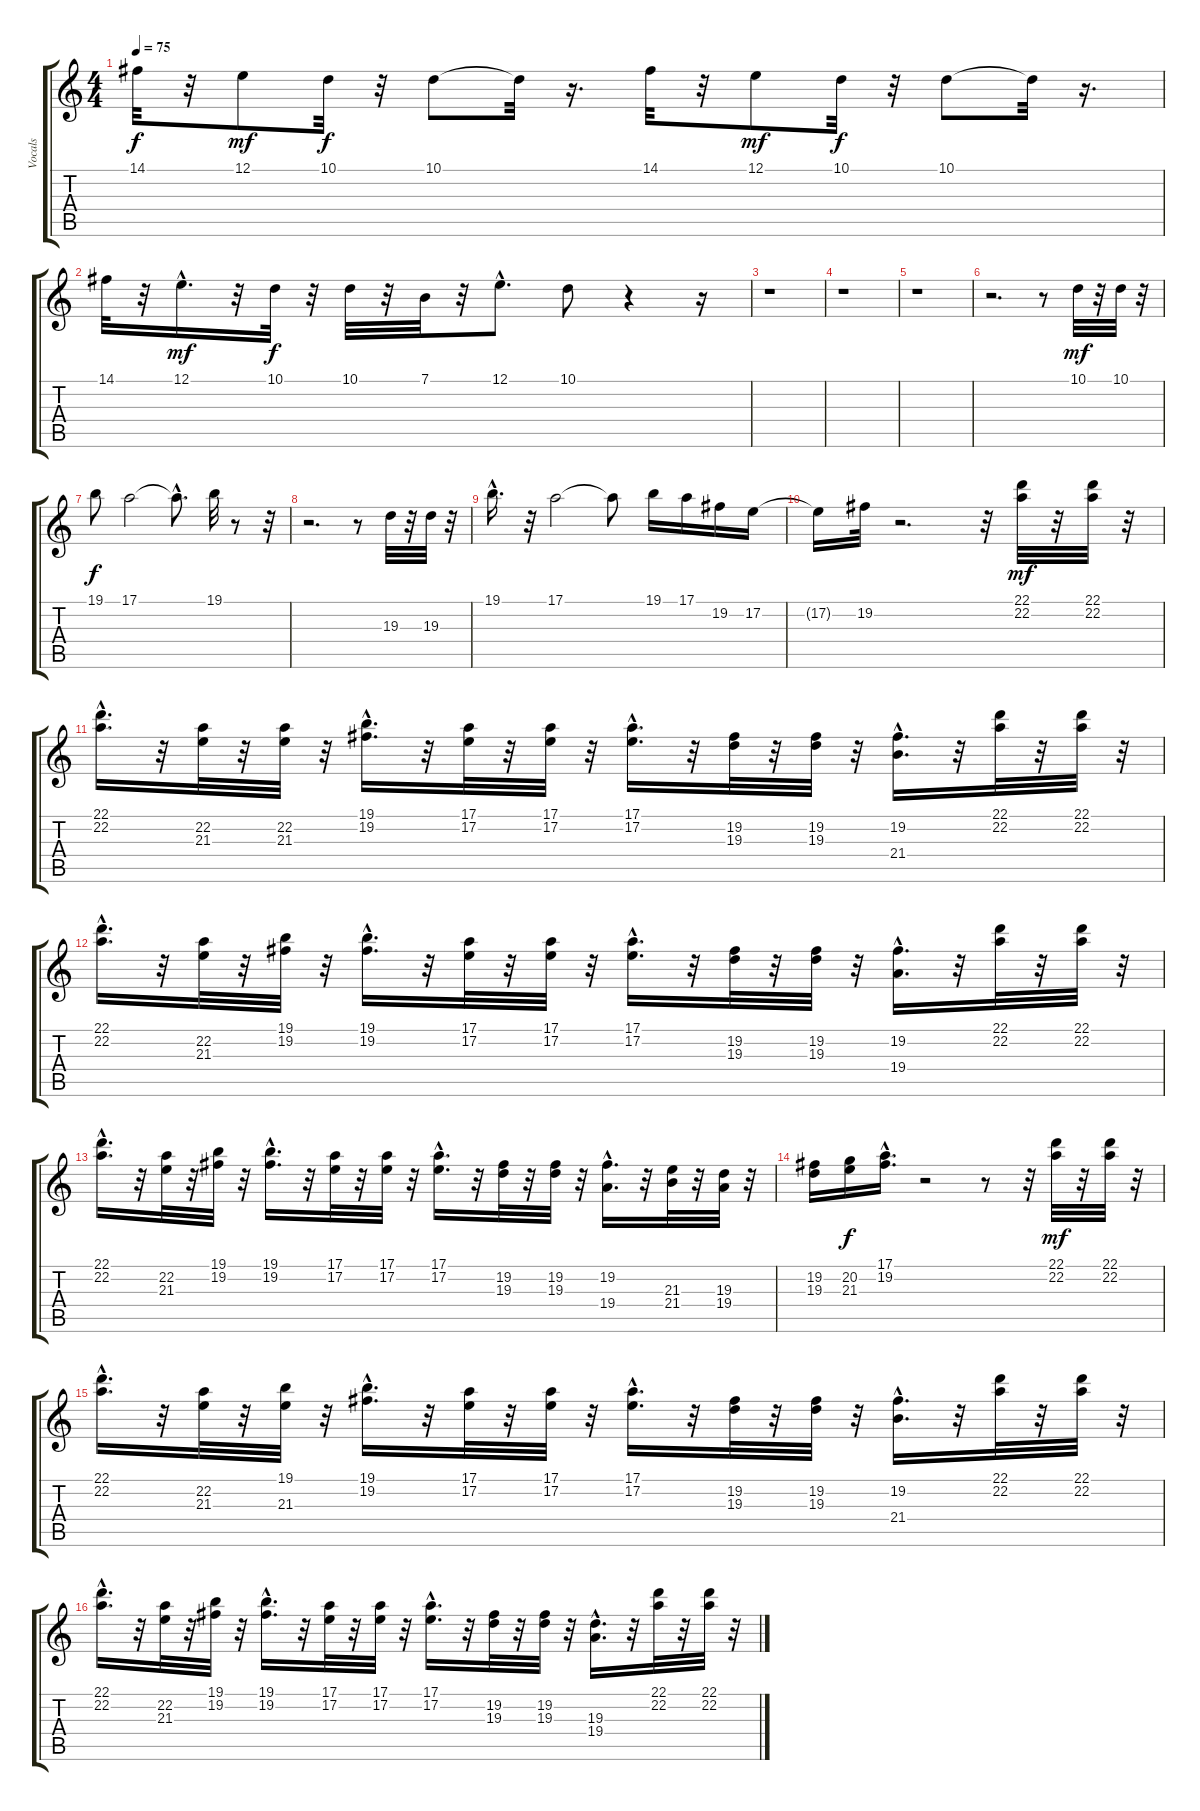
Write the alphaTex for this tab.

\track ("Vocals" "Vocals") {instrument lead3calliope}
\staff {score tabs}
\tuning (E4 B3 G3 D3 A2 E2) {hide}
\ts (4 4)
\tempo 75
\clef g2
\ks c
14.1.32{dy f} r.32 12.1.8{dy mf} 10.1.32{dy f} r.32 10.1.8 10.1{t}.32 r.16{d} 14.1.32 r.32 12.1.8{dy mf} 10.1.32{dy f} r.32 10.1.8 10.1{t}.32 r.16{d} |
14.1.32 r.32 12.1{hac}.16{d dy mf} r.32 10.1.32{dy f} r.32 10.1.32 r.32 7.1.32 r.32 12.1{hac}.8{d} 10.1.8 r.4 r.16 |
r.1 |
r.1 |
r.1 |
r.2{d} r.8 10.1.32{dy mf} r.32 10.1.32 r.32 |
19.1.8{dy f} 17.1.2 17.1{hac t}.8{d} 19.1.32 r.8 r.32 |
r.2{d} r.8 19.3.32 r.32 19.3.32 r.32 |
19.1{hac}.16{d} r.32 17.1.2 17.1{t}.8 19.1.16 17.1.16 19.2.16 17.2.16 |
17.2{t}.16 19.2.32 r.2{d} r.32 (22.1 22.2).32{dy mf} r.32 (22.1 22.2).32 r.32 |
(22.1{hac} 22.2{hac}).16{d} r.32 (22.2 21.3).32 r.32 (22.2 21.3).32 r.32 (19.1{hac} 19.2{hac}).16{d} r.32 (17.1 17.2).32 r.32 (17.1 17.2).32 r.32 (17.1{hac} 17.2{hac}).16{d} r.32 (19.2 19.3).32 r.32 (19.2 19.3).32 r.32 (19.2{hac} 21.4{hac}).16{d} r.32 (22.1 22.2).32 r.32 (22.1 22.2).32 r.32 |
(22.1{hac} 22.2{hac}).16{d} r.32 (22.2 21.3).32 r.32 (19.1 19.2).32 r.32 (19.1{hac} 19.2{hac}).16{d} r.32 (17.1 17.2).32 r.32 (17.1 17.2).32 r.32 (17.1{hac} 17.2{hac}).16{d} r.32 (19.2 19.3).32 r.32 (19.2 19.3).32 r.32 (19.2{hac} 19.4{hac}).16{d} r.32 (22.1 22.2).32 r.32 (22.1 22.2).32 r.32 |
(22.1{hac} 22.2{hac}).16{d} r.32 (22.2 21.3).32 r.32 (19.1 19.2).32 r.32 (19.1{hac} 19.2{hac}).16{d} r.32 (17.1 17.2).32 r.32 (17.1 17.2).32 r.32 (17.1{hac} 17.2{hac}).16{d} r.32 (19.2 19.3).32 r.32 (19.2 19.3).32 r.32 (19.2{hac} 19.4{hac}).16{d} r.32 (21.3 21.4).32 r.32 (19.3 19.4).32 r.32 |
(19.2 19.3).16 (20.2 21.3).16{dy f} (17.1{hac} 19.2{hac}).16{d} r.2 r.8 r.32 (22.1 22.2).32{dy mf} r.32 (22.1 22.2).32 r.32 |
(22.1{hac} 22.2{hac}).16{d volume 13} r.32 (22.2 21.3).32{volume 13} r.32 (19.1 21.3).32{volume 12} r.32 (19.1{hac} 19.2{hac}).16{d} r.32 (17.1 17.2).32{volume 12} r.32 (17.1 17.2).32 r.32 (17.1{hac} 17.2{hac}).16{d volume 12} r.32 (19.2 19.3).32{volume 12} r.32 (19.2 19.3).32 r.32 (19.2{hac} 21.4{hac}).16{d volume 12} r.32 (22.1 22.2).32{volume 12} r.32 (22.1 22.2).32{volume 12} r.32 |
(22.1{hac} 22.2{hac}).16{d volume 11} r.32 (22.2 21.3).32{volume 11} r.32 (19.1 19.2).32{volume 11} r.32 (19.1{hac} 19.2{hac}).16{d volume 11} r.32 (17.1 17.2).32{volume 11} r.32 (17.1 17.2).32{volume 11} r.32 (17.1{hac} 17.2{hac}).16{d volume 11} r.32 (19.2 19.3).32{volume 10} r.32 (19.2 19.3).32{volume 10} r.32 (19.3{hac} 19.4{hac}).16{d} r.32 (22.1 22.2).32{volume 10} r.32 (22.1 22.2).32 r.32
